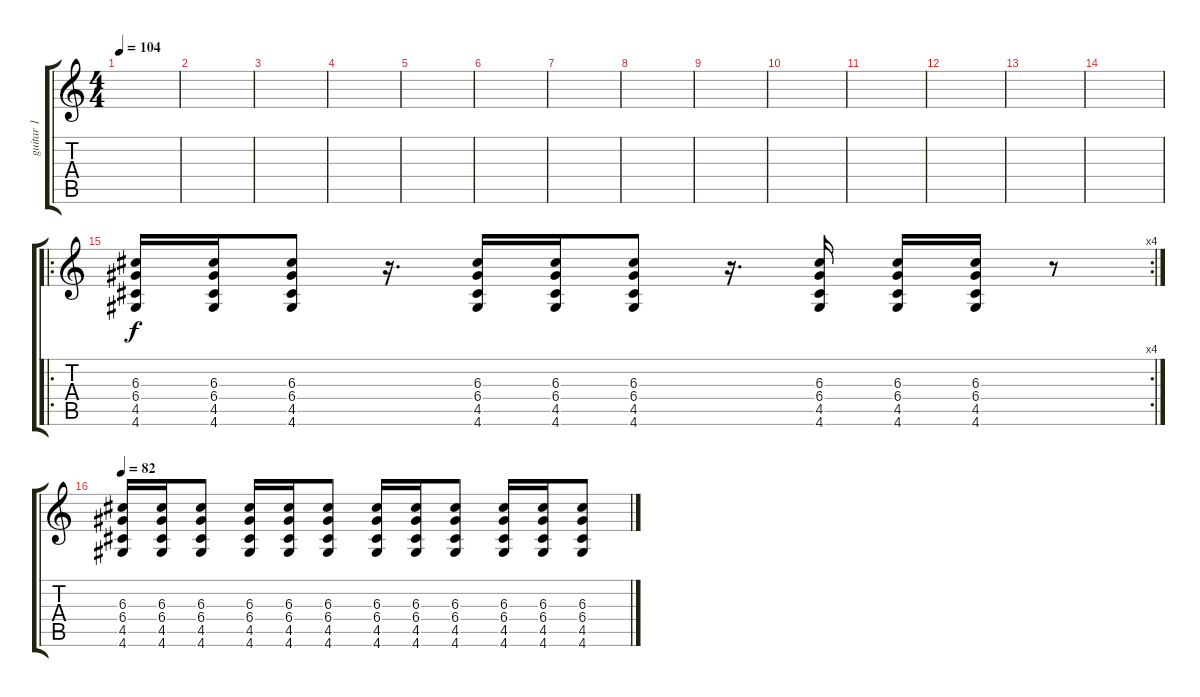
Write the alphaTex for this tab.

\track ("guitar 1" "guitar 1") {instrument overdrivenguitar}
\staff {score tabs}
\tuning (E4 B3 G3 D3 A2 E2) {hide}
\ts (4 4)
\tempo 104
\clef g2
\ks c
|
|
|
|
|
|
|
|
|
|
|
|
|
|
\ro
\rc 4
(6.3 6.4 4.5 4.6).16 (6.3 6.4 4.5 4.6).16 (6.3 6.4 4.5 4.6).8 r.16{d} (6.3 6.4 4.5 4.6).16 (6.3 6.4 4.5 4.6).16 (6.3 6.4 4.5 4.6).8 r.16{d} (6.3 6.4 4.5 4.6).16 (6.3 6.4 4.5 4.6).16 (6.3 6.4 4.5 4.6).16 r.8 |
\tempo 82
(6.3 6.4 4.5 4.6).16 (6.3 6.4 4.5 4.6).16 (6.3 6.4 4.5 4.6).8 (6.3 6.4 4.5 4.6).16 (6.3 6.4 4.5 4.6).16 (6.3 6.4 4.5 4.6).8 (6.3 6.4 4.5 4.6).16 (6.3 6.4 4.5 4.6).16 (6.3 6.4 4.5 4.6).8 (6.3 6.4 4.5 4.6).16 (6.3 6.4 4.5 4.6).16 (6.3 6.4 4.5 4.6).8
